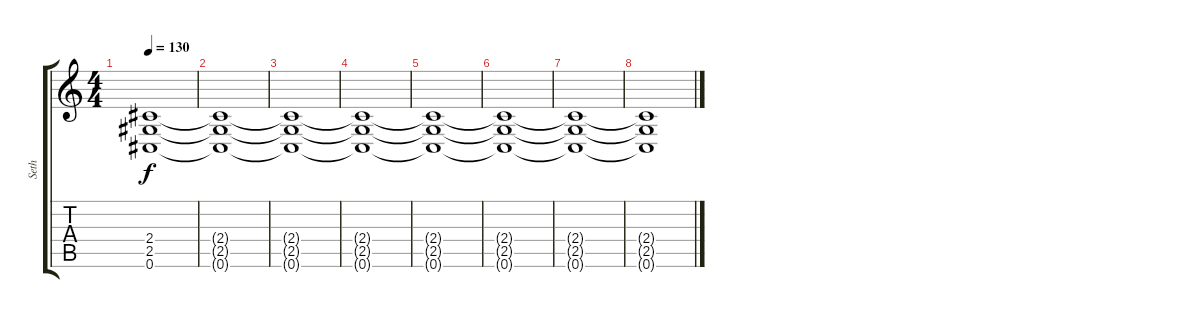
\track ("Seth" "Seth") {instrument distortionguitar}
\staff {score tabs}
\tuning (Db4 Ab3 E3 B2 Gb2 Db2) {hide}
\ts (4 4)
\tempo 130
\clef g2
\ks c
(2.4 2.5 0.6).1{dy f} |
(2.4{t} 2.5{t} 0.6{t}).1 |
(2.4{t} 2.5{t} 0.6{t}).1 |
(2.4{t} 2.5{t} 0.6{t}).1 |
(2.4{t} 2.5{t} 0.6{t}).1 |
(2.4{t} 2.5{t} 0.6{t}).1 |
(2.4{t} 2.5{t} 0.6{t}).1 |
(2.4{t} 2.5{t} 0.6{t}).1
